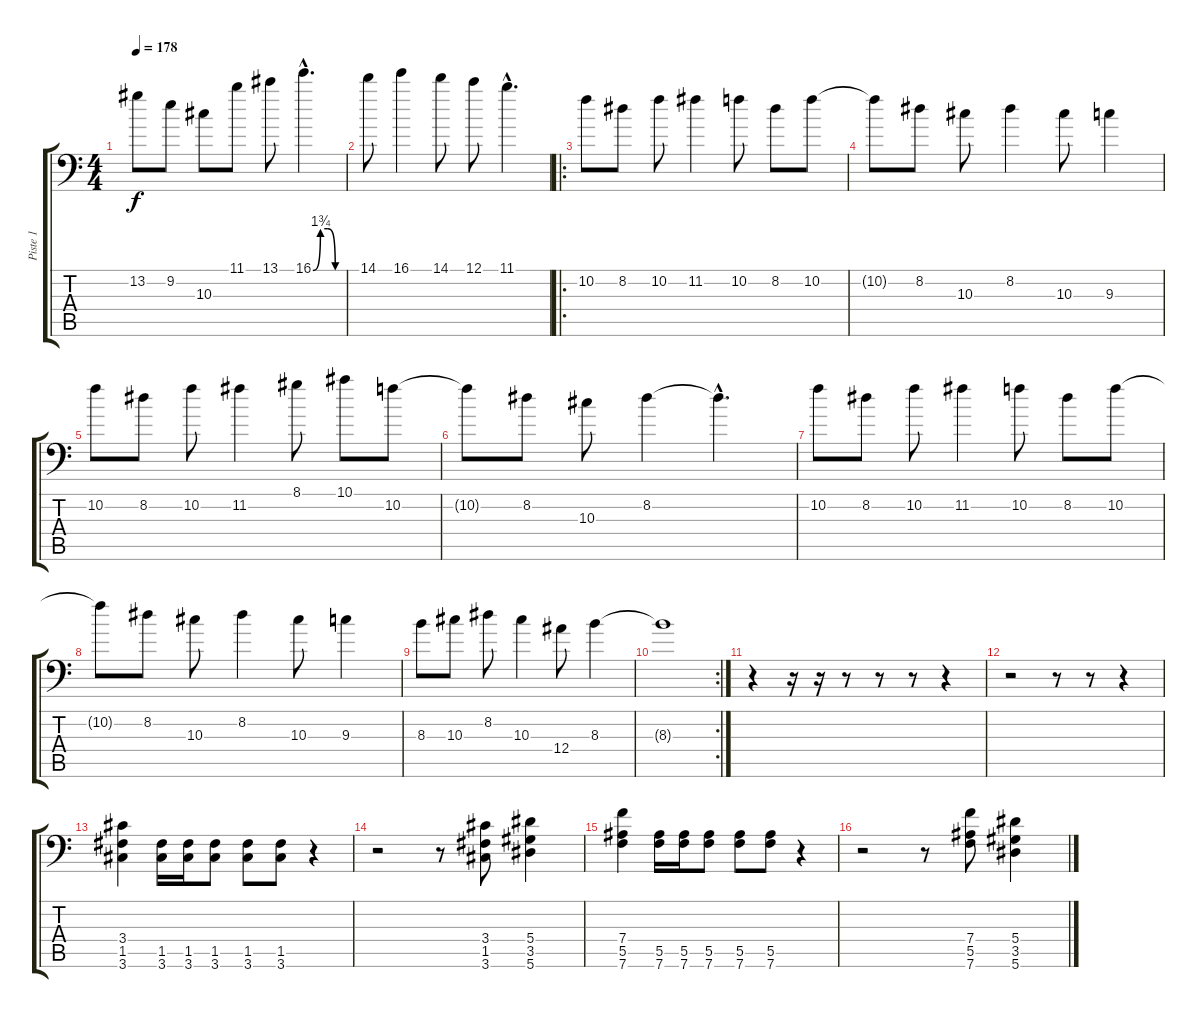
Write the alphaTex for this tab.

\track ("Piste 1" "Piste 1") {instrument distortionguitar}
\staff {score tabs}
\tuning (C4 G3 Eb3 Bb2 F2 Bb1) {hide}
\ts (4 4)
\tempo 178
\clef f4
\ks c
13.2.8{dy f} 9.2.8 10.3.8 11.1.8 13.1.8 16.1{be (custom 0 0 15 7 30 7 45 0 60 0) hac}.4{d} |
14.1.8 16.1.4 14.1.8 12.1.8 11.1{hac}.4{d} |
\ro
10.2.8 8.2.8 10.2.8 11.2.4 10.2.8 8.2.8 10.2.8 |
10.2{t}.8 8.2.8 10.3.8 8.2.4 10.3.8 9.3.4 |
10.2.8 8.2.8 10.2.8 11.2.4 8.1.8 10.1.8 10.2.8 |
10.2{t}.8 8.2.8 10.3.8 8.2.4 8.2{hac t}.4{d} |
10.2.8 8.2.8 10.2.8 11.2.4 10.2.8 8.2.8 10.2.8 |
10.2{t}.8 8.2.8 10.3.8 8.2.4 10.3.8 9.3.4 |
8.3.8 10.3.8 8.2.8 10.3.4 12.4.8 8.3.4 |
\rc 2
8.3{t}.1 |
r.4 r.16 r.16 r.8 r.8 r.8 r.4 |
r.2 r.8 r.8 r.4 |
(3.4 1.5 3.6).4 (1.5 3.6).16 (1.5 3.6).16 (1.5 3.6).8 (1.5 3.6).8 (1.5 3.6).8 r.4 |
r.2 r.8 (3.4 1.5 3.6).8 (5.4 3.5 5.6).4 |
(7.4 5.5 7.6).4 (5.5 7.6).16 (5.5 7.6).16 (5.5 7.6).8 (5.5 7.6).8 (5.5 7.6).8 r.4 |
r.2 r.8 (7.4 5.5 7.6).8 (5.4 3.5 5.6).4
